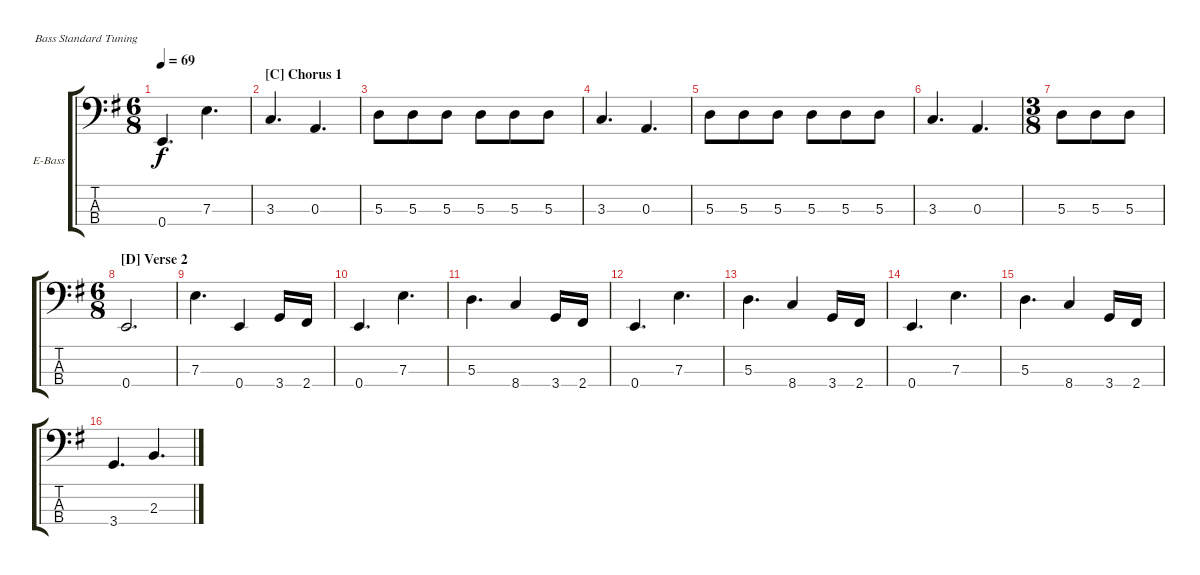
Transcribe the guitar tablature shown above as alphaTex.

\bracketExtendMode groupsimilarinstruments
\firstSystemTrackNameOrientation horizontal
\otherSystemsTrackNameOrientation horizontal
\track ("E-Bass" "E-Bass") {instrument fretlessbass}
\staff {score tabs}
\tuning (G2 D2 A1 E1)
\ts (6 8)
\tempo 69
\clef f4
\ks g
0.4.4{d dy f} 7.3.4{d} |
\section ("C" "Chorus 1")
3.3.4{d} 0.3.4{d} |
5.3.8 5.3.8 5.3.8 5.3.8 5.3.8 5.3.8 |
3.3.4{d} 0.3.4{d} |
5.3.8 5.3.8 5.3.8 5.3.8 5.3.8 5.3.8 |
3.3.4{d} 0.3.4{d} |
\ts (3 8)
5.3.8 5.3.8 5.3.8 |
\ts (6 8)
\section ("D" "Verse 2")
0.4.2{d} |
7.3.4{d} 0.4.4 3.4.16 2.4.16 |
0.4.4{d} 7.3.4{d} |
5.3.4{d} 8.4.4 3.4.16 2.4.16 |
0.4.4{d} 7.3.4{d} |
5.3.4{d} 8.4.4 3.4.16 2.4.16 |
0.4.4{d} 7.3.4{d} |
5.3.4{d} 8.4.4 3.4.16 2.4.16 |
3.4.4{d} 2.3.4{d}
